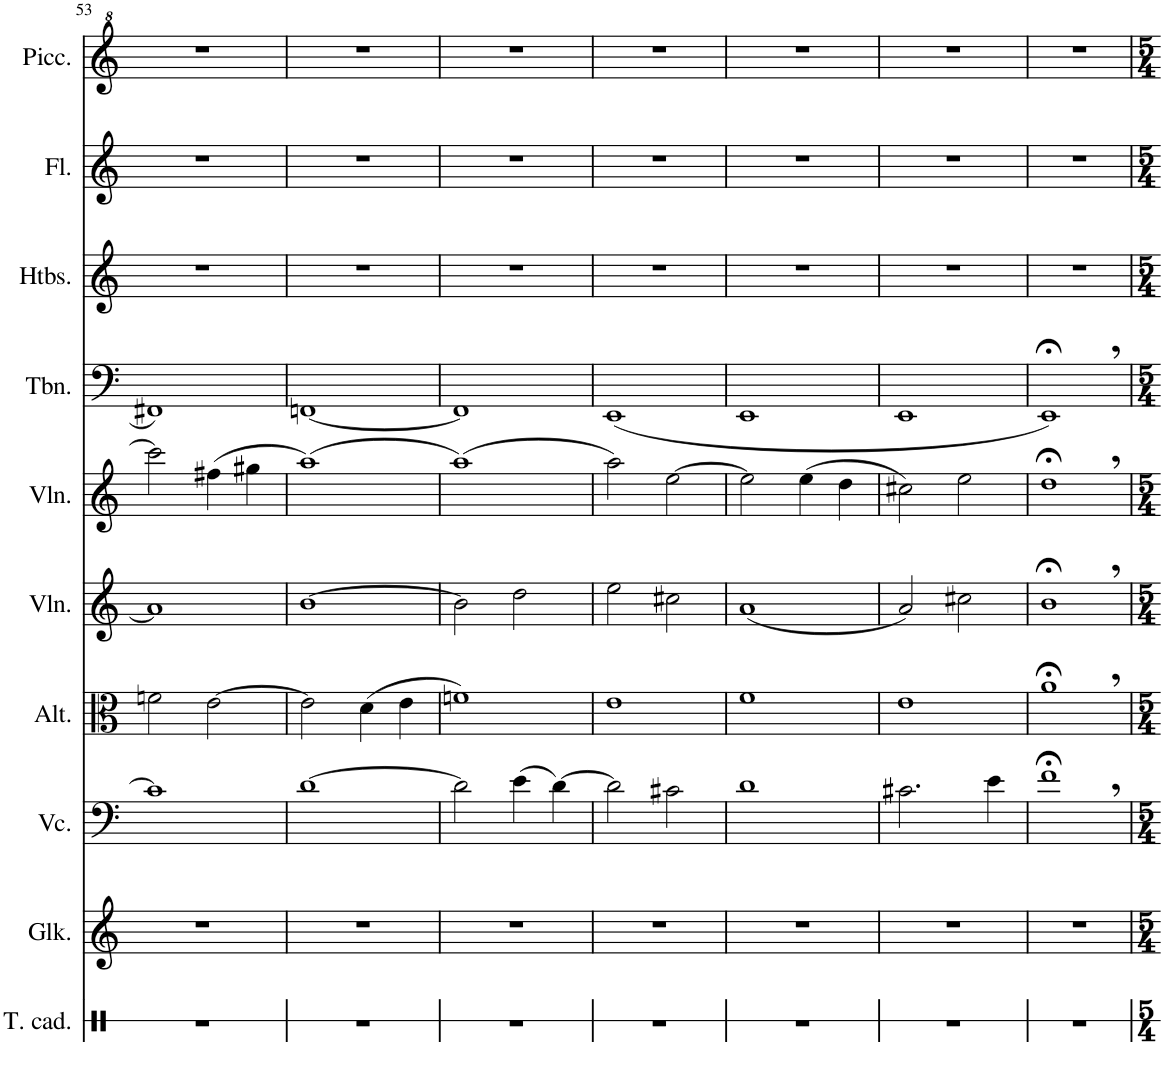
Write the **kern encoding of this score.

**kern	**kern	**kern	**kern	**kern	**kern	**kern	**kern	**kern	**kern
*part10	*part9	*part8	*part7	*part6	*part5	*part4	*part3	*part2	*part1
*staff10	*staff9	*staff8	*staff7	*staff6	*staff5	*staff4	*staff3	*staff2	*staff1
*I"Tambour sur cadre	*I"Glockenspiel	*I"Violoncelle	*I"Alto	*I"Violon	*I"Violon	*I"Trombone	*I"Hautbois	*I"Flûte	*I"Piccolo
*I'T. cad.	*I'Glk.	*I'Vc.	*I'Alt.	*I'Vln.	*I'Vln.	*I'Tbn.	*I'Htbs.	*I'Fl.	*I'Picc.
!!LO:PB:g=z
*clefX	*clefG2	*clefF4	*clefC3	*clefG2	*clefG2	*clefF4	*clefG2	*clefG2	*clefG^2
*	*Trd-14c-24	*	*	*	*	*	*	*	*Trd-7c-12
*k[]	*k[]	*k[]	*k[]	*k[]	*k[]	*k[]	*k[]	*k[]	*k[]
*M4/4	*M4/4	*M4/4	*M4/4	*M4/4	*M4/4	*M4/4	*M4/4	*M4/4	*M4/4
=53	=53	=53	=53	=53	=53	=53	=53	=53	=53
1r	1r	1c#]	2fn\	1a]	2ccc#\]	1FF#X	1r	1r	1r
.	.	.	[2e\	.	(4ff#X\	.	.	.	.
.	.	.	.	.	4gg#X\	.	.	.	.
=54	=54	=54	=54	=54	=54	=54	=54	=54	=54
1r	1r	[1d	2e\]	[1b	(1aa)	[1FFn	1r	1r	1r
.	.	.	(4d\	.	.	.	.	.	.
.	.	.	4e\	.	.	.	.	.	.
=55	=55	=55	=55	=55	=55	=55	=55	=55	=55
1r	1r	2d\]	1fn)	2b\]	(1aa)	1FF]	1r	1r	1r
.	.	(4e\	.	2dd\	.	.	.	.	.
.	.	[4d\)	.	.	.	.	.	.	.
=56	=56	=56	=56	=56	=56	=56	=56	=56	=56
1r	1r	2d\]	1e	2ee\	2aa\)	(1EE	1r	1r	1r
.	.	2c#X\	.	2cc#X\	[2ee\	.	.	.	.
=57	=57	=57	=57	=57	=57	=57	=57	=57	=57
1r	1r	1d	1f	(1a	2ee\]	1EE	1r	1r	1r
.	.	.	.	.	(4ee\	.	.	.	.
.	.	.	.	.	4dd\	.	.	.	.
=58	=58	=58	=58	=58	=58	=58	=58	=58	=58
1r	1r	2.c#X\	1e	2a/)	2cc#X\)	1EE	1r	1r	1r
.	.	.	.	2cc#X\	2ee\	.	.	.	.
.	.	4e\	.	.	.	.	.	.	.
=59	=59	=59	=59	=59	=59	=59	=59	=59	=59
1r	1r	1f;<,	1a;<,	1b;<,	1dd;<,	1EE;<,)	1r	1r	1r
=	=	=	=	=	=	=	=	=	=
*-	*-	*-	*-	*-	*-	*-	*-	*-	*-
